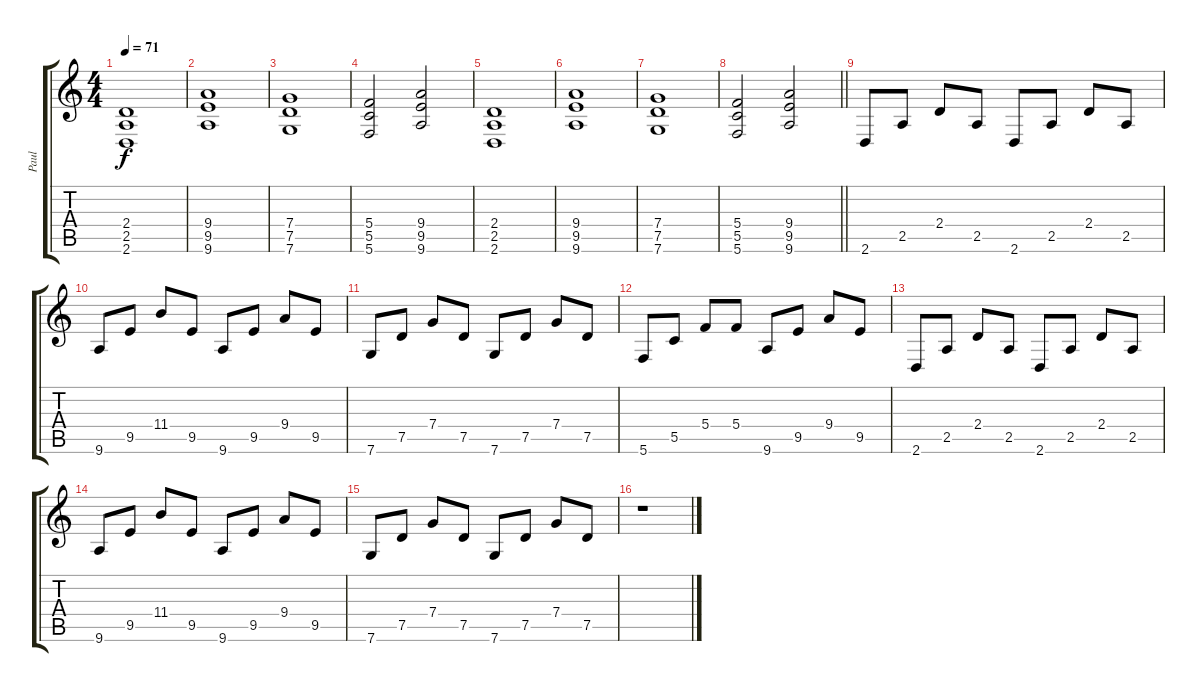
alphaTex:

\track ("Paul" "Paul") {instrument acousticguitarnylon}
\staff {score tabs}
\tuning (D4 A3 F3 C3 G2 C2) {hide}
\ts (4 4)
\tempo 71
\clef g2
\ks c
(2.4 2.5 2.6).1{dy f instrument acousticguitarnylon} |
(9.4 9.5 9.6).1 |
(7.4 7.5 7.6).1 |
(5.4 5.5 5.6).2 (9.4 9.5 9.6).2 |
(2.4 2.5 2.6).1 |
(9.4 9.5 9.6).1 |
(7.4 7.5 7.6).1 |
\barLineRight lightlight
(5.4 5.5 5.6).2 (9.4 9.5 9.6).2 |
2.6.8 2.5.8 2.4.8 2.5.8 2.6.8 2.5.8 2.4.8 2.5.8 |
9.6.8 9.5.8 11.4.8 9.5.8 9.6.8 9.5.8 9.4.8 9.5.8 |
7.6.8 7.5.8 7.4.8 7.5.8 7.6.8 7.5.8 7.4.8 7.5.8 |
5.6.8 5.5.8 5.4.8 5.4.8 9.6.8 9.5.8 9.4.8 9.5.8 |
2.6.8 2.5.8 2.4.8 2.5.8 2.6.8 2.5.8 2.4.8 2.5.8 |
9.6.8 9.5.8 11.4.8 9.5.8 9.6.8 9.5.8 9.4.8 9.5.8 |
7.6.8 7.5.8 7.4.8 7.5.8 7.6.8 7.5.8 7.4.8 7.5.8 |
r.1
